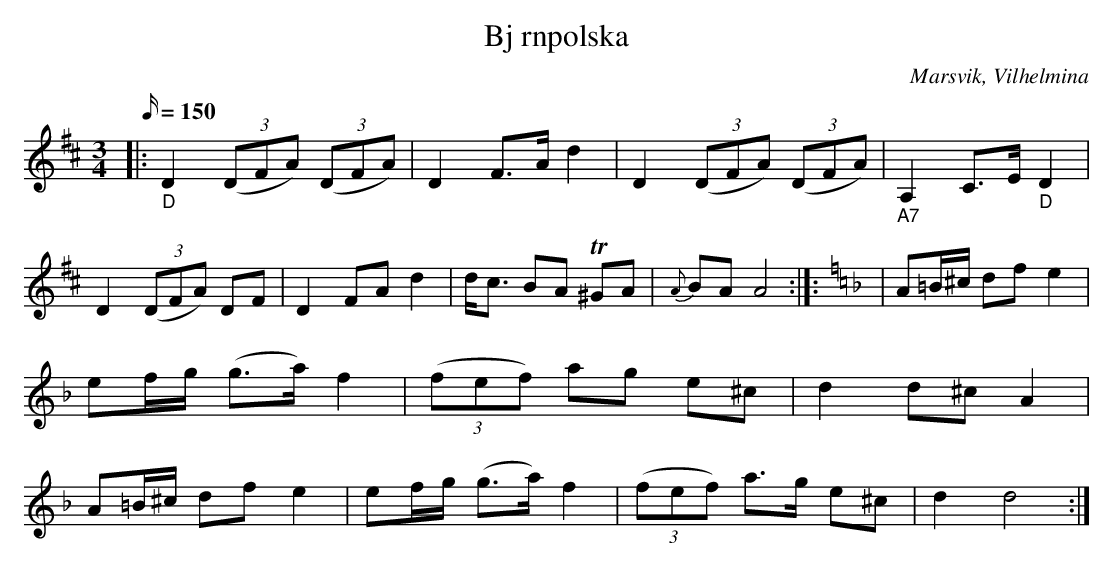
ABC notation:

X:1
T:Bj rnpolska
O:Marsvik, Vilhelmina
M:3/4
L:1/16
Q:150
K:D
|:"_D" D4 ((3D2F2A2) ((3D2F2A2) | D4 F3A1 d4 | D4 ((3D2F2A2) ((3D2F2A2) | "_A7" A,4 C3E1 "_D"D4 | D4 ((3D2F2A2) D2F2 | D4 F2A2 d4 | dc3 B2A2 T^G2A2 |{A} B2A2 A8   :|]: [K:Dm] | A2=B^c d2f2 e4 | e2fg (g3a) f4 | ((3f2e2f2) a2g2 e2^c2 | d4 d2^c2 A4 | A2=B^c d2f2 e4 | e2fg (g3a) f4 | ((3f2e2f2) a3g e2^c2 | d4 d8 :|
